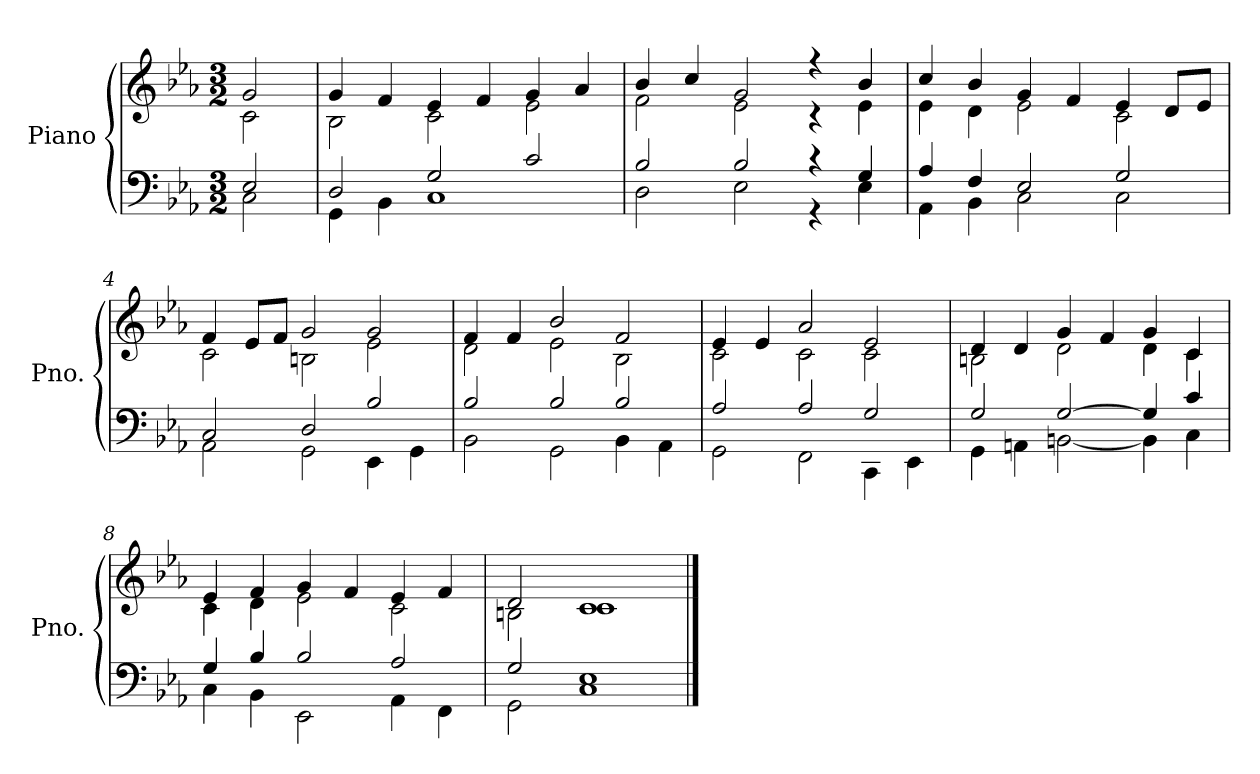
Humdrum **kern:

**kern	**kern
*part1	*part1
*staff2	*staff1
*I"Piano	*
*I'Pno.	*
*clefF4	*clefG2
*k[b-e-a-]	*k[b-e-a-]
*M3/2	*M3/2
*MM120	*MM120
=	=
*^	*^
2E-/	2C\	2g/	2c\
=1	=1	=1	=1
2D/	4GG\	4g/	2B-\
.	4BB-\	4f/	.
2G/	1C	4e-/	2c\
.	.	4f/	.
2c/	.	4g/	2e-\
.	.	4a-/	.
=2	=2	=2	=2
2B-/	2D\	4b-/	2f\
.	.	4cc/	.
2B-/	2E-\	2g/	2e-\
4r	4r	4r	4r
4G/	4E-\	4b-/	4e-\
=3	=3	=3	=3
4A-/	4AA-\	4cc/	4e-\
4F/	4BB-\	4b-/	4d\
2E-/	2C\	4g/	2e-\
.	.	4f/	.
2G/	2C\	4e-/	2c\
.	.	8d/L	.
.	.	8e-/J	.
=4	=4	=4	=4
2C/	2AA-\	4f/	2c\
.	.	8e-/L	.
.	.	8f/J	.
2D/	2GG\	2g/	2Bn\
2B-/	4EE-\	2g/	2e-\
.	4GG\	.	.
=5	=5	=5	=5
2B-/	2BB-\	4f/	2d\
.	.	4f/	.
2B-/	2GG\	2b-/	2e-\
2B-/	4BB-\	2f/	2B-\
.	4AA-\	.	.
=6	=6	=6	=6
2A-/	2GG\	4e-/	2c\
.	.	4e-/	.
2A-/	2FF\	2a-/	2c\
2G/	4CC\	2e-/	2c\
.	4EE-\	.	.
!!LO:LB:g=z	!!
=7	=7	=7	=7
2G/	4GG\	4d/	2Bn\
.	4AAn\	4d/	.
[2G/	[2BBn\	4g/	2d\
.	.	4f/	.
4G/]	4BB\]	4g/	4d\
4c/	4C\	4c/	4c\
=8	=8	=8	=8
4G/	4C\	4e-/	4c\
4B-/	4BB-\	4f/	4d\
2B-/	2EE-\	4g/	2e-\
.	.	4f/	.
2A-/	4AA-\	4e-/	2c\
.	4FF\	4f/	.
=9	=9	=9	=9
2G/	2GG\	2d/	2Bn\
1E-	1C	1c	1c
*v	*v	*	*
*	*v	*v
==	==
*-	*-
